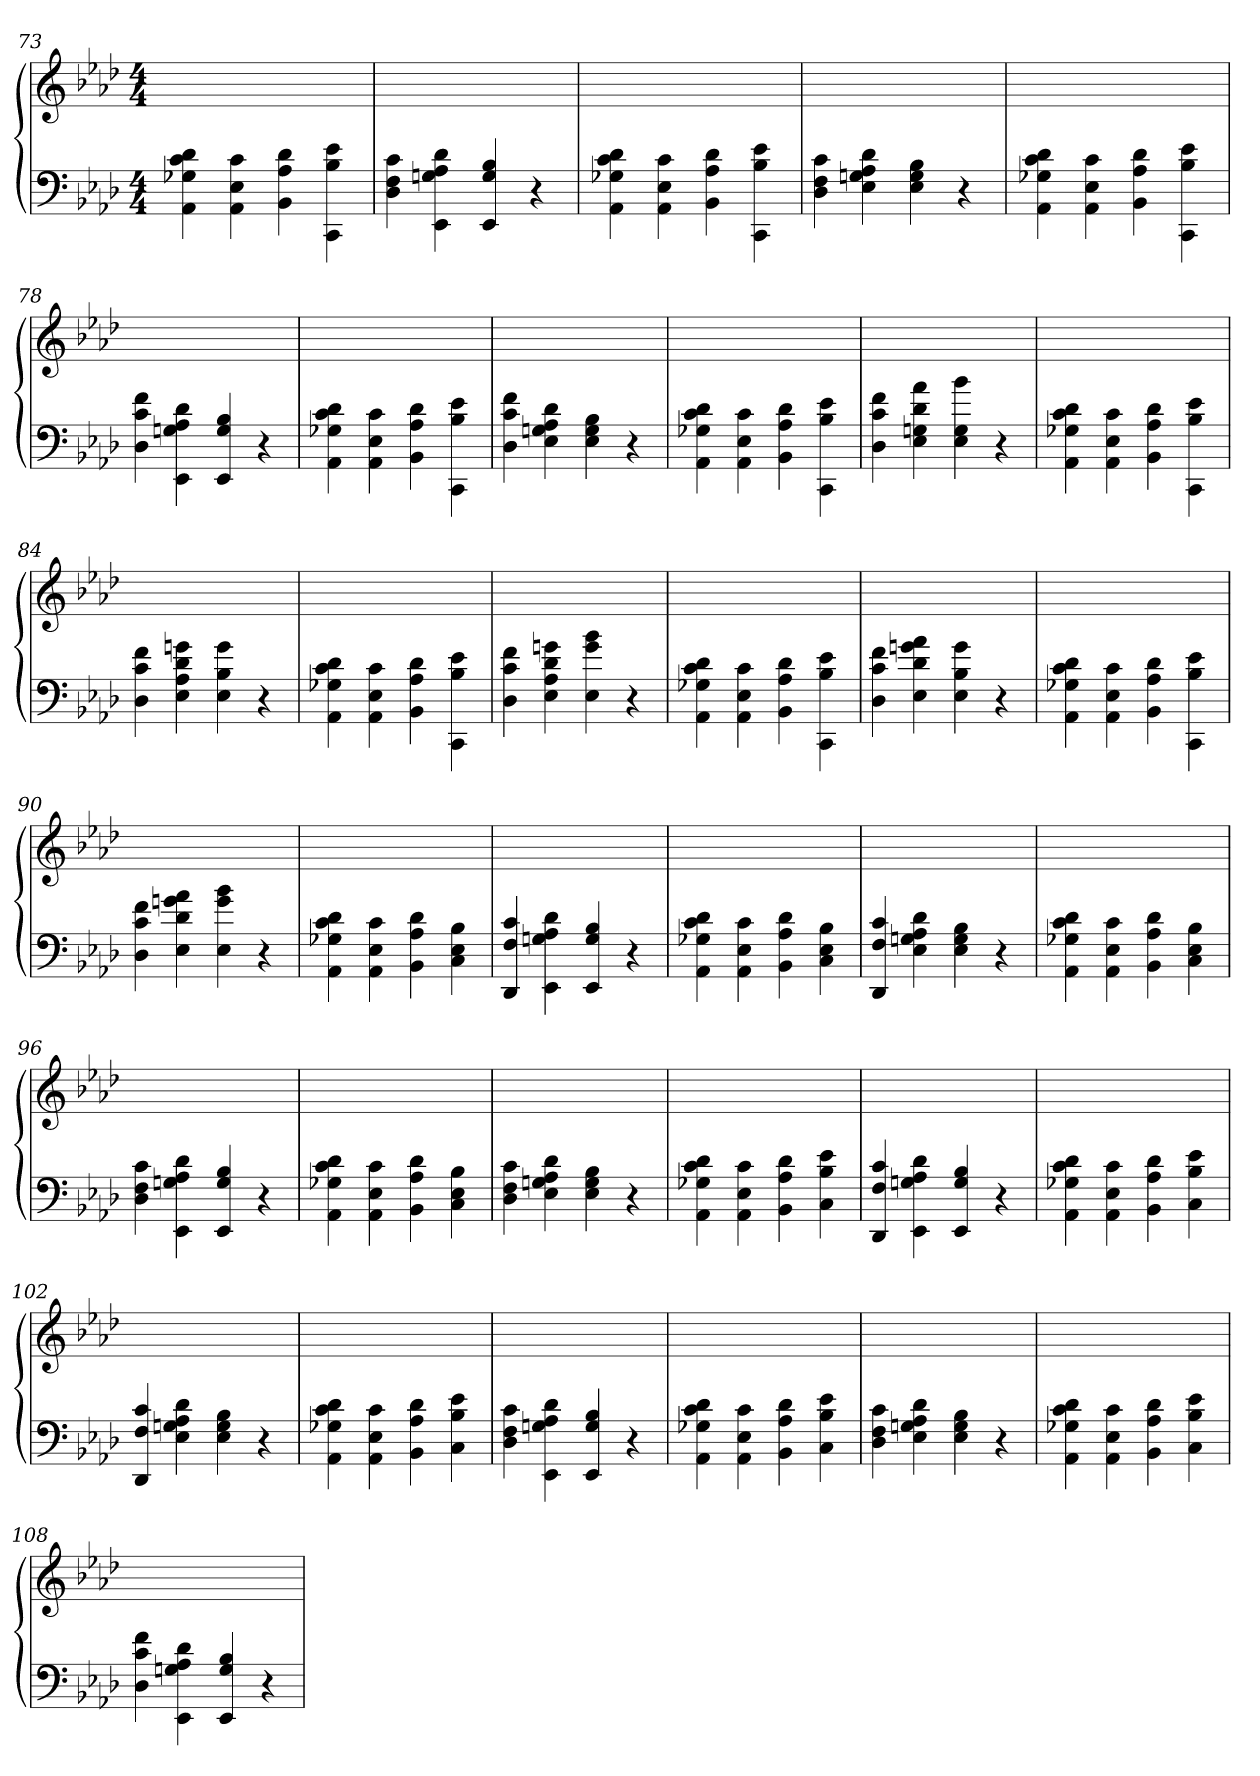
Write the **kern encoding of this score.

**kern	**kern
*part2	*part1
*staff2	*staff1
*clefF4	*clefG2
*k[b-e-a-d-]	*k[b-e-a-d-]
*A-:	*A-:
*M4/4	*M4/4
=73	=73
4AA- 4G-X 4c 4d-	1ryy
4AA- 4E- 4c	.
4BB- 4A- 4d-	.
4CC 4B- 4e-	.
=74	=74
4D- 4F 4c	1ryy
4EE- 4Gn 4A- 4d-	.
4EE- 4G 4B-	.
4r	.
=75	=75
4AA- 4G-X 4c 4d-	1ryy
4AA- 4E- 4c	.
4BB- 4A- 4d-	.
4CC 4B- 4e-	.
=76	=76
4D- 4F 4c	1ryy
4E- 4Gn 4A- 4d-	.
4E- 4G 4B-	.
4r	.
=77	=77
4AA- 4G-X 4c 4d-	1ryy
4AA- 4E- 4c	.
4BB- 4A- 4d-	.
4CC 4B- 4e-	.
=78	=78
4D- 4c 4f	1ryy
4EE- 4Gn 4A- 4d-	.
4EE- 4G 4B-	.
4r	.
=79	=79
4AA- 4G-X 4c 4d-	1ryy
4AA- 4E- 4c	.
4BB- 4A- 4d-	.
4CC 4B- 4e-	.
=80	=80
4D- 4c 4f	1ryy
4E- 4Gn 4A- 4d-	.
4E- 4G 4B-	.
4r	.
=81	=81
4AA- 4G-X 4c 4d-	1ryy
4AA- 4E- 4c	.
4BB- 4A- 4d-	.
4CC 4B- 4e-	.
=82	=82
4D- 4c 4f	1ryy
4E- 4Gn 4d- 4a-	.
4E- 4G 4b-	.
4r	.
=83	=83
4AA- 4G-X 4c 4d-	1ryy
4AA- 4E- 4c	.
4BB- 4A- 4d-	.
4CC 4B- 4e-	.
=84	=84
4D- 4c 4f	1ryy
4E- 4A- 4d- 4gn	.
4E- 4B- 4g	.
4r	.
=85	=85
4AA- 4G-X 4c 4d-	1ryy
4AA- 4E- 4c	.
4BB- 4A- 4d-	.
4CC 4B- 4e-	.
=86	=86
4D- 4c 4f	1ryy
4E- 4A- 4d- 4gn	.
4E- 4g 4b-	.
4r	.
=87	=87
4AA- 4G-X 4c 4d-	1ryy
4AA- 4E- 4c	.
4BB- 4A- 4d-	.
4CC 4B- 4e-	.
=88	=88
4D- 4c 4f	1ryy
4E- 4d- 4gn 4a-	.
4E- 4B- 4g	.
4r	.
=89	=89
4AA- 4G-X 4c 4d-	1ryy
4AA- 4E- 4c	.
4BB- 4A- 4d-	.
4CC 4B- 4e-	.
=90	=90
4D- 4c 4f	1ryy
4E- 4d- 4gn 4a-	.
4E- 4g 4b-	.
4r	.
=91	=91
4AA- 4G-X 4c 4d-	1ryy
4AA- 4E- 4c	.
4BB- 4A- 4d-	.
4C 4E- 4B-	.
=92	=92
4DD- 4F 4c	1ryy
4EE- 4Gn 4A- 4d-	.
4EE- 4G 4B-	.
4r	.
=93	=93
4AA- 4G-X 4c 4d-	1ryy
4AA- 4E- 4c	.
4BB- 4A- 4d-	.
4C 4E- 4B-	.
=94	=94
4DD- 4F 4c	1ryy
4E- 4Gn 4A- 4d-	.
4E- 4G 4B-	.
4r	.
=95	=95
4AA- 4G-X 4c 4d-	1ryy
4AA- 4E- 4c	.
4BB- 4A- 4d-	.
4C 4E- 4B-	.
=96	=96
4D- 4F 4c	1ryy
4EE- 4Gn 4A- 4d-	.
4EE- 4G 4B-	.
4r	.
=97	=97
4AA- 4G-X 4c 4d-	1ryy
4AA- 4E- 4c	.
4BB- 4A- 4d-	.
4C 4E- 4B-	.
=98	=98
4D- 4F 4c	1ryy
4E- 4Gn 4A- 4d-	.
4E- 4G 4B-	.
4r	.
=99	=99
4AA- 4G-X 4c 4d-	1ryy
4AA- 4E- 4c	.
4BB- 4A- 4d-	.
4C 4B- 4e-	.
=100	=100
4DD- 4F 4c	1ryy
4EE- 4Gn 4A- 4d-	.
4EE- 4G 4B-	.
4r	.
=101	=101
4AA- 4G-X 4c 4d-	1ryy
4AA- 4E- 4c	.
4BB- 4A- 4d-	.
4C 4B- 4e-	.
=102	=102
4DD- 4F 4c	1ryy
4E- 4Gn 4A- 4d-	.
4E- 4G 4B-	.
4r	.
=103	=103
4AA- 4G-X 4c 4d-	1ryy
4AA- 4E- 4c	.
4BB- 4A- 4d-	.
4C 4B- 4e-	.
=104	=104
4D- 4F 4c	1ryy
4EE- 4Gn 4A- 4d-	.
4EE- 4G 4B-	.
4r	.
=105	=105
4AA- 4G-X 4c 4d-	1ryy
4AA- 4E- 4c	.
4BB- 4A- 4d-	.
4C 4B- 4e-	.
=106	=106
4D- 4F 4c	1ryy
4E- 4Gn 4A- 4d-	.
4E- 4G 4B-	.
4r	.
=107	=107
4AA- 4G-X 4c 4d-	1ryy
4AA- 4E- 4c	.
4BB- 4A- 4d-	.
4C 4B- 4e-	.
=108	=108
4D- 4c 4f	1ryy
4EE- 4Gn 4A- 4d-	.
4EE- 4G 4B-	.
4r	.
=	=
*-	*-
